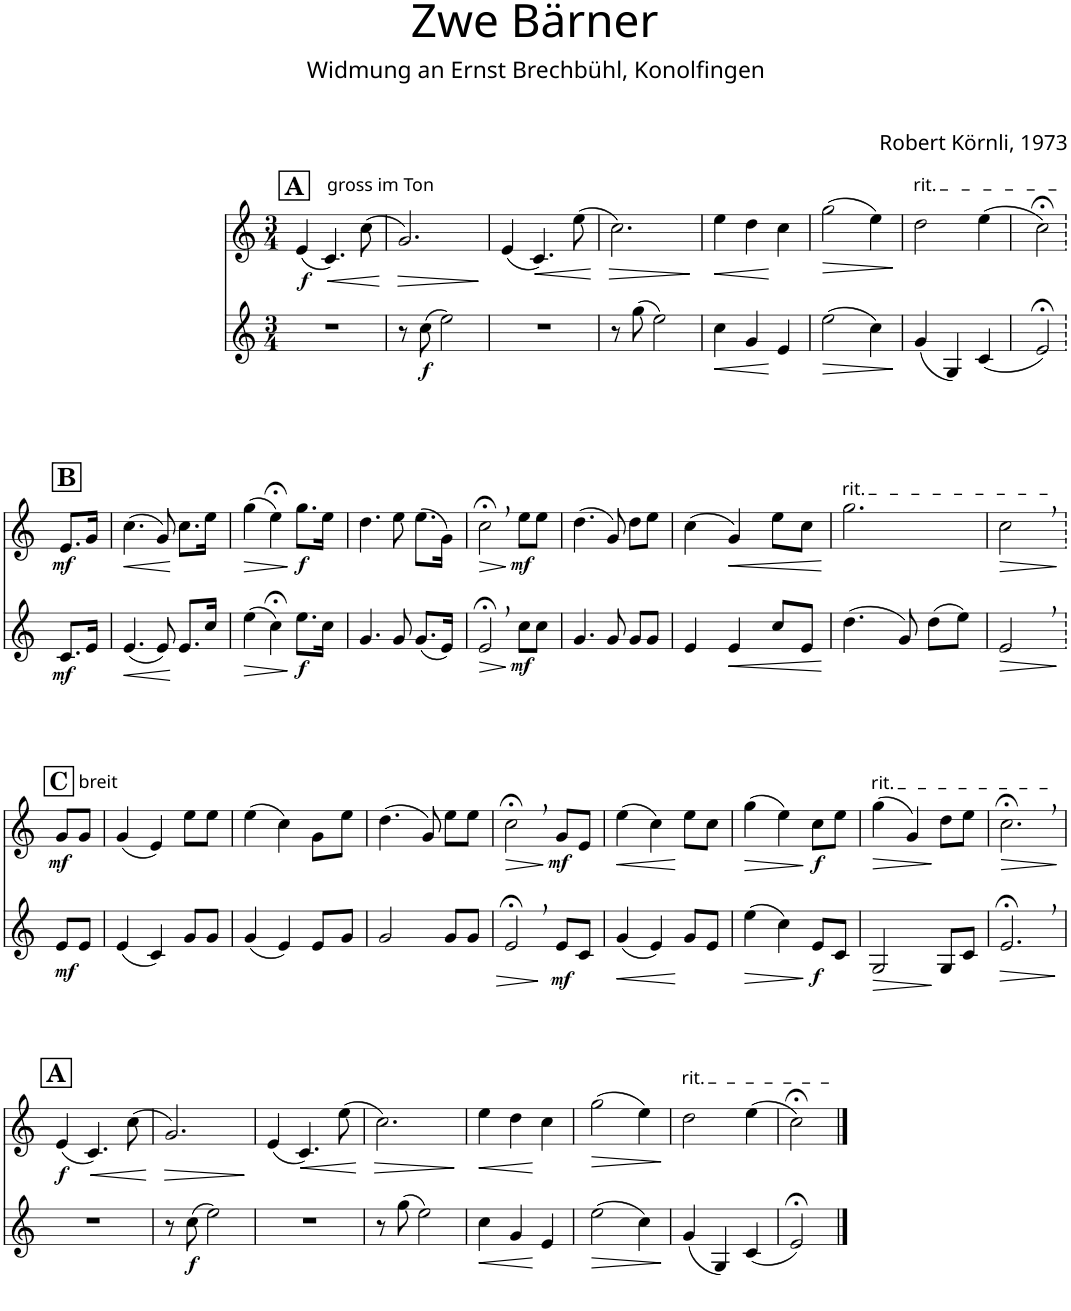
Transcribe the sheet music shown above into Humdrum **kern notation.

**kern	**dynam	**kern	**dynam
*part2	*part2	*part1	*part1
*staff2	*staff2	*staff1	*staff1
*I"Alphorn	*	*I"Alphorn	*
*clefG2	*	*clefG2	*
*Trd4c6	*	*Trd4c6	*
*k[]	*	*k[]	*
*M3/4	*	*M3/4	*
!!LO:REH:place=s1:a:B:cj:fs=14:t=A
=1	=1	=1	=1
!	!	!LO:TX:a:t=gross im Ton	!
!	!	!	!LO:DY:b
2.r	.	(4e/	f
!	!	!	!LO:HP:b
.	.	4.c/)	<
.	.	(8cc\	.
.	.	.	[
=2	=2	=2	=2
!	!	!	!LO:HP:b
8r	.	2.g/)	>
!	!LO:DY:b	!	!
(8cc\	f	.	.
2ee\)	.	.	.
.	.	.	]
=3	=3	=3	=3
2.r	.	(4e/	.
!	!	!	!LO:HP:b
.	.	4.c/)	<
.	.	(8ee\	.
.	.	.	[
=4	=4	=4	=4
!	!	!	!LO:HP:b
8r	.	2.cc\)	>
(8gg\	.	.	.
2ee\)	.	.	.
.	.	.	]
=5	=5	=5	=5
!	!LO:HP:b	!	!LO:HP:b
4cc\	<	4ee\	<
4g/	.	4dd\	.
4e/	[	4cc\	[
=6	=6	=6	=6
!	!LO:HP:b	!	!LO:HP:b
(2ee\	>	(2gg\	>
4cc\)	.	4ee\)	.
.	]	.	]
=7	=7	=7	=7
!	!	!LO:TX:a:t=rit.	!
(4g/	.	2dd\	.
4G/)	.	.	.
(4c/	.	(4ee\	.
=8	=8	=8	=8
2e;</)	.	2cc;<\)	.
!!LO:LB:g=z
=8X1	=8X1	=8X1	=8X1
!!LO:REH:place=s1:a:B:cj:fs=14:t=B
!	!LO:DY:b	!	!LO:DY:b
8.c/L	mf	8.e/L	mf
16e/Jk	.	16g/Jk	.
=9	=9	=9	=9
!	!LO:HP:b	!	!LO:HP:b
(4.e/	<	(4.cc\	<
8e/)	.	8g/)	.
8.e/L	[	8.cc\L	[
16cc/Jk	.	16ee\Jk	.
=10	=10	=10	=10
!	!LO:HP:b	!	!LO:HP:b
(4ee\	>	(4gg\	>
4cc;<\)	.	4ee;<\)	.
!	!LO:DY:n=1:b	!	!LO:DY:n=1:b
8.ee\L	] f	8.gg\L	] f
16cc\Jk	.	16ee\Jk	.
=11	=11	=11	=11
4.g/	.	4.dd\	.
8g/	.	8ee\	.
(8.g/L	.	(8.ee\L	.
16e/Jk)	.	16g\Jk)	.
=12	=12	=12	=12
!	!LO:HP:b	!	!LO:HP:b
2e;<,/	>	2cc;<,\	>
!	!LO:DY:n=1:b	!	!LO:DY:n=1:b
8cc\L	] mf	8ee\L	] mf
8cc\J	.	8ee\J	.
=13	=13	=13	=13
4.g/	.	(4.dd\	.
8g/	.	8g/)	.
8g/L	.	8dd\L	.
8g/J	.	8ee\J	.
=14	=14	=14	=14
4e/	.	(4cc\	.
!	!LO:HP:b	!	!LO:HP:b
4e/	<	4g/)	<
8cc/L	.	8ee\L	.
8e/J	.	8cc\J	.
.	[	.	[
=15	=15	=15	=15
!	!	!LO:TX:a:t=rit.	!
(4.dd\	.	2.gg\	.
8g/)	.	.	.
(8dd\L	.	.	.
8ee\J)	.	.	.
=16	=16	=16	=16
!	!LO:HP:b	!	!LO:HP:b
2e,/	>	2cc,\	>
.	]	.	]
!!LO:LB:g=z
=16X2	=16X2	=16X2	=16X2
!!LO:REH:place=s1:a:B:cj:fs=14:t=C
!	!	!LO:TX:a:t=breit	!
!	!LO:DY:b	!	!LO:DY:b
8e/L	mf	8g/L	mf
8e/J	.	8g/J	.
=17	=17	=17	=17
(4e/	.	(4g/	.
4c/)	.	4e/)	.
8g/L	.	8ee\L	.
8g/J	.	8ee\J	.
=18	=18	=18	=18
(4g/	.	(4ee\	.
4e/)	.	4cc\)	.
8e/L	.	8g\L	.
8g/J	.	8ee\J	.
=19	=19	=19	=19
2g/	.	(4.dd\	.
.	.	8g/)	.
8g/L	.	8ee\L	.
8g/J	.	8ee\J	.
=20	=20	=20	=20
!	!LO:HP:b	!	!LO:HP:b
2e;<,/	>	2cc;<,\	>
!	!LO:DY:n=1:b	!	!LO:DY:n=1:b
8e/L	] mf	8g/L	] mf
8c/J	.	8e/J	.
=21	=21	=21	=21
!	!LO:HP:b	!	!LO:HP:b
(4g/	<	(4ee\	<
4e/)	.	4cc\)	.
8g/L	[	8ee\L	[
8e/J	.	8cc\J	.
=22	=22	=22	=22
!	!LO:HP:b	!	!LO:HP:b
(4ee\	>	(4gg\	>
4cc\)	.	4ee\)	.
!	!LO:DY:n=1:b	!	!LO:DY:n=1:b
8e/L	] f	8cc\L	] f
8c/J	.	8ee\J	.
=23	=23	=23	=23
!	!	!LO:TX:a:t=rit.	!
!	!LO:HP:b	!	!LO:HP:b
2G/	>	(4gg\	>
.	.	4g/)	.
8G/L	]	8dd\L	]
8c/J	.	8ee\J	.
=24	=24	=24	=24
!	!LO:HP:b	!	!LO:HP:b
2.e;<,/	>	2.cc;<,\	>
.	]	.	]
!!LO:LB:g=z
=25	=25	=25	=25
!!LO:REH:place=s1:a:B:cj:fs=14:t=A
!	!	!	!LO:DY:b
2.r	.	(4e/	f
!	!	!	!LO:HP:b
.	.	4.c/)	<
.	.	(8cc\	.
.	.	.	[
=26	=26	=26	=26
!	!	!	!LO:HP:b
8r	.	2.g/)	>
!	!LO:DY:b	!	!
(8cc\	f	.	.
2ee\)	.	.	.
.	.	.	]
=27	=27	=27	=27
2.r	.	(4e/	.
!	!	!	!LO:HP:b
.	.	4.c/)	<
.	.	(8ee\	.
.	.	.	[
=28	=28	=28	=28
!	!	!	!LO:HP:b
8r	.	2.cc\)	>
(8gg\	.	.	.
2ee\)	.	.	.
.	.	.	]
=29	=29	=29	=29
!	!LO:HP:b	!	!LO:HP:b
4cc\	<	4ee\	<
4g/	.	4dd\	.
4e/	[	4cc\	[
=30	=30	=30	=30
!	!LO:HP:b	!	!LO:HP:b
(2ee\	>	(2gg\	>
4cc\)	.	4ee\)	.
.	]	.	]
=31	=31	=31	=31
!	!	!LO:TX:a:t=rit.	!
(4g/	.	2dd\	.
4G/)	.	.	.
(4c/	.	(4ee\	.
=32	=32	=32	=32
2e;</)	.	2cc;<\)	.
==	==	==	==
*-	*-	*-	*-
